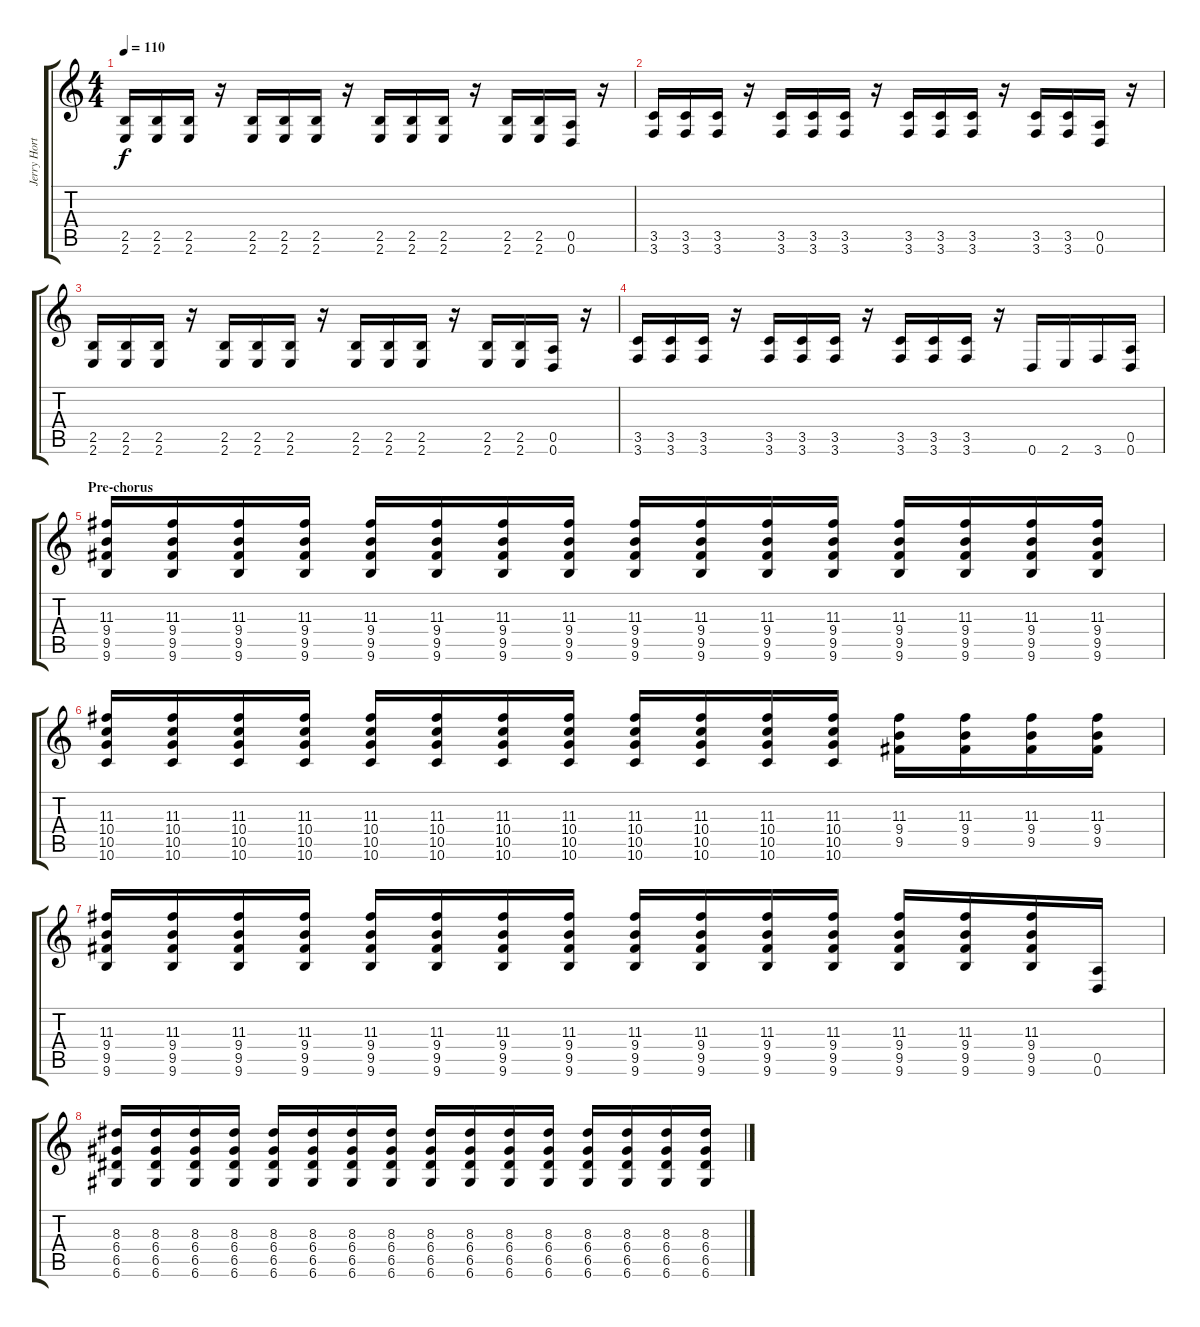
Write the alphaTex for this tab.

\track ("Jerry Horton Fill" "Jerry Hort") {instrument distortionguitar}
\staff {score tabs}
\tuning (E4 B3 G3 D3 A2 D2) {hide}
\ts (4 4)
\tempo 110
\clef g2
\ks c
(2.5 2.6).16{dy f} (2.5 2.6).16 (2.5 2.6).16 r.16 (2.5 2.6).16 (2.5 2.6).16 (2.5 2.6).16 r.16 (2.5 2.6).16 (2.5 2.6).16 (2.5 2.6).16 r.16 (2.5 2.6).16 (2.5 2.6).16 (0.5 0.6).16 r.16 |
(3.5 3.6).16 (3.5 3.6).16 (3.5 3.6).16 r.16 (3.5 3.6).16 (3.5 3.6).16 (3.5 3.6).16 r.16 (3.5 3.6).16 (3.5 3.6).16 (3.5 3.6).16 r.16 (3.5 3.6).16 (3.5 3.6).16 (0.5 0.6).16 r.16 |
(2.5 2.6).16 (2.5 2.6).16 (2.5 2.6).16 r.16 (2.5 2.6).16 (2.5 2.6).16 (2.5 2.6).16 r.16 (2.5 2.6).16 (2.5 2.6).16 (2.5 2.6).16 r.16 (2.5 2.6).16 (2.5 2.6).16 (0.5 0.6).16 r.16 |
(3.5 3.6).16 (3.5 3.6).16 (3.5 3.6).16 r.16 (3.5 3.6).16 (3.5 3.6).16 (3.5 3.6).16 r.16 (3.5 3.6).16 (3.5 3.6).16 (3.5 3.6).16 r.16 0.6.16 2.6.16 3.6.16 (0.5 0.6).16 |
\section ("" "Pre-chorus")
(11.3 9.4 9.5 9.6).16 (11.3 9.4 9.5 9.6).16 (11.3 9.4 9.5 9.6).16 (11.3 9.4 9.5 9.6).16 (11.3 9.4 9.5 9.6).16 (11.3 9.4 9.5 9.6).16 (11.3 9.4 9.5 9.6).16 (11.3 9.4 9.5 9.6).16 (11.3 9.4 9.5 9.6).16 (11.3 9.4 9.5 9.6).16 (11.3 9.4 9.5 9.6).16 (11.3 9.4 9.5 9.6).16 (11.3 9.4 9.5 9.6).16 (11.3 9.4 9.5 9.6).16 (11.3 9.4 9.5 9.6).16 (11.3 9.4 9.5 9.6).16 |
(11.3 10.4 10.5 10.6).16 (11.3 10.4 10.5 10.6).16 (11.3 10.4 10.5 10.6).16 (11.3 10.4 10.5 10.6).16 (11.3 10.4 10.5 10.6).16 (11.3 10.4 10.5 10.6).16 (11.3 10.4 10.5 10.6).16 (11.3 10.4 10.5 10.6).16 (11.3 10.4 10.5 10.6).16 (11.3 10.4 10.5 10.6).16 (11.3 10.4 10.5 10.6).16 (11.3 10.4 10.5 10.6).16 (11.3 9.4 9.5).16 (11.3 9.4 9.5).16 (11.3 9.4 9.5).16 (11.3 9.4 9.5).16 |
(11.3 9.4 9.5 9.6).16 (11.3 9.4 9.5 9.6).16 (11.3 9.4 9.5 9.6).16 (11.3 9.4 9.5 9.6).16 (11.3 9.4 9.5 9.6).16 (11.3 9.4 9.5 9.6).16 (11.3 9.4 9.5 9.6).16 (11.3 9.4 9.5 9.6).16 (11.3 9.4 9.5 9.6).16 (11.3 9.4 9.5 9.6).16 (11.3 9.4 9.5 9.6).16 (11.3 9.4 9.5 9.6).16 (11.3 9.4 9.5 9.6).16 (11.3 9.4 9.5 9.6).16 (11.3 9.4 9.5 9.6).16 (0.5 0.6).16 |
(8.3 6.4 6.5 6.6).16 (8.3 6.4 6.5 6.6).16 (8.3 6.4 6.5 6.6).16 (8.3 6.4 6.5 6.6).16 (8.3 6.4 6.5 6.6).16 (8.3 6.4 6.5 6.6).16 (8.3 6.4 6.5 6.6).16 (8.3 6.4 6.5 6.6).16 (8.3 6.4 6.5 6.6).16 (8.3 6.4 6.5 6.6).16 (8.3 6.4 6.5 6.6).16 (8.3 6.4 6.5 6.6).16 (8.3 6.4 6.5 6.6).16 (8.3 6.4 6.5 6.6).16 (8.3 6.4 6.5 6.6).16 (8.3 6.4 6.5 6.6).16
